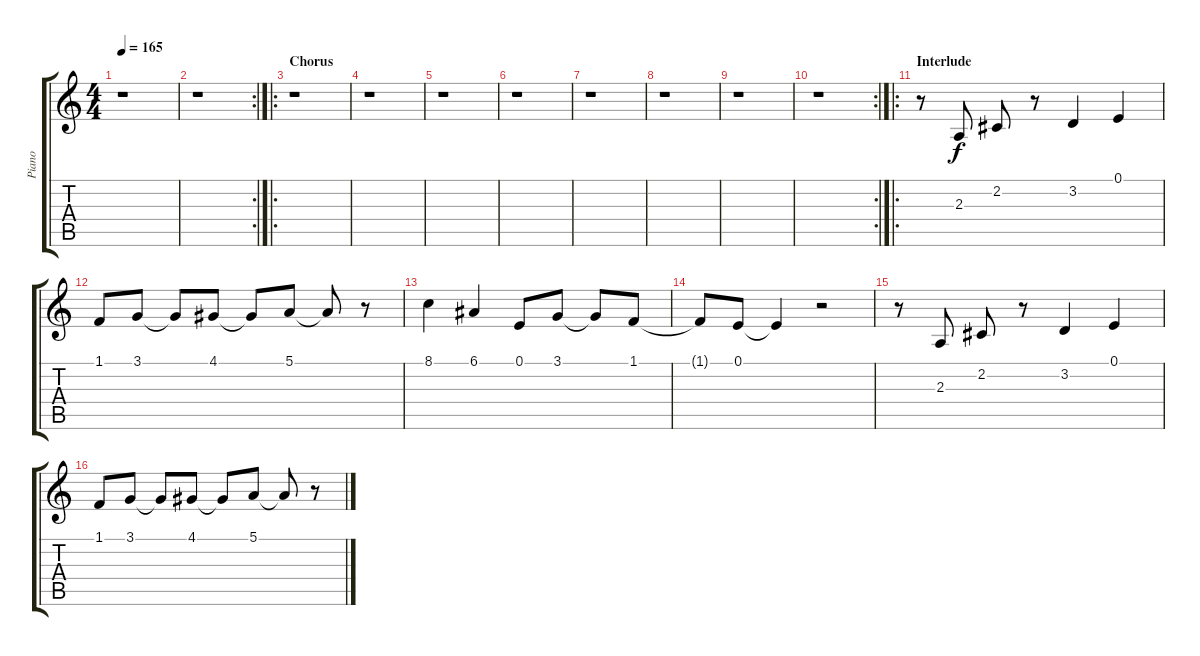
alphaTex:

\track ("Piano" "Piano") {instrument acousticgrandpiano}
\staff {score tabs}
\tuning (E4 B3 G3 D3 A2 E2) {hide}
\ts (4 4)
\tempo 165
\clef g2
\ks c
r.1{dy f} |
\rc 2
r.1 |
\ro
\section ("" "Chorus")
r.1 |
r.1 |
r.1 |
r.1 |
r.1 |
r.1 |
r.1 |
\rc 2
r.1 |
\ro
\section ("" "Interlude")
r.8 2.3.8 2.2.8 r.8 3.2.4 0.1.4 |
1.1.8 3.1.8 3.1{t}.8 4.1.8 4.1{t}.8 5.1.8 5.1{t}.8 r.8 |
8.1.4 6.1.4 0.1.8 3.1.8 3.1{t}.8 1.1.8 |
1.1{t}.8 0.1.8 0.1{t}.4 r.2 |
r.8 2.3.8 2.2.8 r.8 3.2.4 0.1.4 |
1.1.8 3.1.8 3.1{t}.8 4.1.8 4.1{t}.8 5.1.8 5.1{t}.8 r.8
